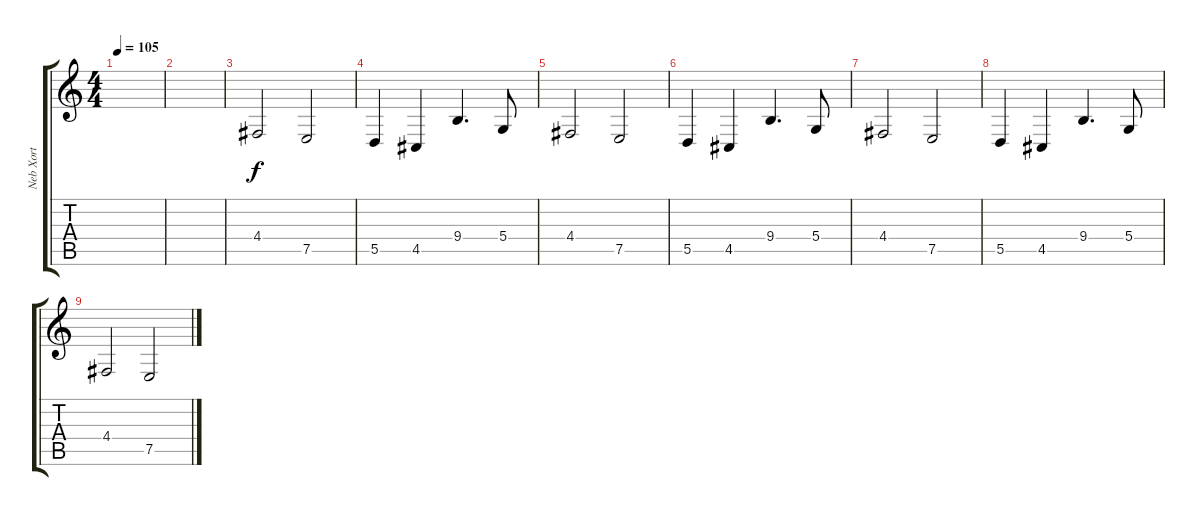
\track ("Neb Xort" "Neb Xort") {instrument stringensemble2}
\staff {score tabs}
\tuning (E4 B3 G3 D3 A2 E2) {hide}
\ts (4 4)
\tempo 105
\clef g2
\ks c
|
|
4.4.2 7.5.2 |
5.5.4 4.5.4 9.4.4{d} 5.4.8 |
4.4.2 7.5.2 |
5.5.4 4.5.4 9.4.4{d} 5.4.8 |
4.4.2 7.5.2 |
5.5.4 4.5.4 9.4.4{d} 5.4.8 |
4.4.2 7.5.2
